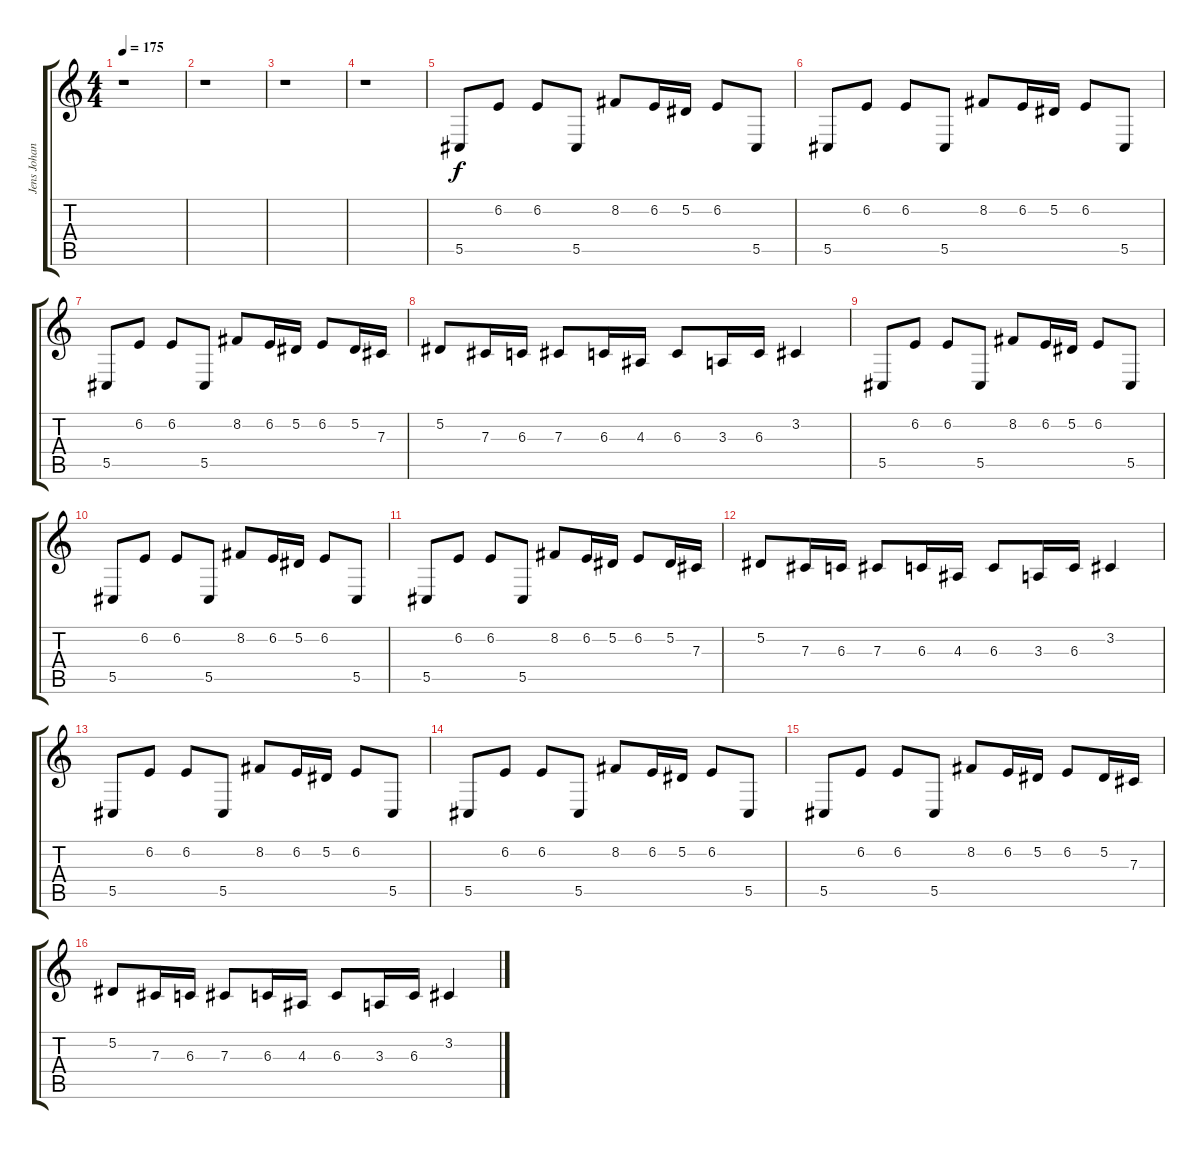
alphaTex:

\track ("Jens Johansson" "Jens Johan") {instrument harpsichord}
\staff {score tabs}
\tuning (Eb4 Bb3 Gb3 Db3 Ab2 Eb2) {hide}
\ts (4 4)
\tempo 175
\clef g2
\ks c
r.1{dy f instrument harpsichord} |
r.1 |
r.1 |
r.1 |
5.5.8{volume 11} 6.2.8 6.2.8 5.5.8 8.2.8 6.2.16 5.2.16 6.2.8 5.5.8 |
5.5.8 6.2.8 6.2.8 5.5.8 8.2.8 6.2.16 5.2.16 6.2.8 5.5.8 |
5.5.8 6.2.8 6.2.8 5.5.8 8.2.8 6.2.16 5.2.16 6.2.8 5.2.16 7.3.16 |
5.2.8 7.3.16 6.3.16 7.3.8 6.3.16 4.3.16 6.3.8 3.3.16 6.3.16 3.2.4 |
5.5.8{volume 11} 6.2.8 6.2.8 5.5.8 8.2.8 6.2.16 5.2.16 6.2.8 5.5.8 |
5.5.8 6.2.8 6.2.8 5.5.8 8.2.8 6.2.16 5.2.16 6.2.8 5.5.8 |
5.5.8 6.2.8 6.2.8 5.5.8 8.2.8 6.2.16 5.2.16 6.2.8 5.2.16 7.3.16 |
5.2.8 7.3.16 6.3.16 7.3.8 6.3.16 4.3.16 6.3.8 3.3.16 6.3.16 3.2.4 |
5.5.8{volume 11} 6.2.8 6.2.8 5.5.8 8.2.8 6.2.16 5.2.16 6.2.8 5.5.8 |
5.5.8 6.2.8 6.2.8 5.5.8 8.2.8 6.2.16 5.2.16 6.2.8 5.5.8 |
5.5.8 6.2.8 6.2.8 5.5.8 8.2.8 6.2.16 5.2.16 6.2.8 5.2.16 7.3.16 |
5.2.8 7.3.16 6.3.16 7.3.8 6.3.16 4.3.16 6.3.8 3.3.16 6.3.16 3.2.4
